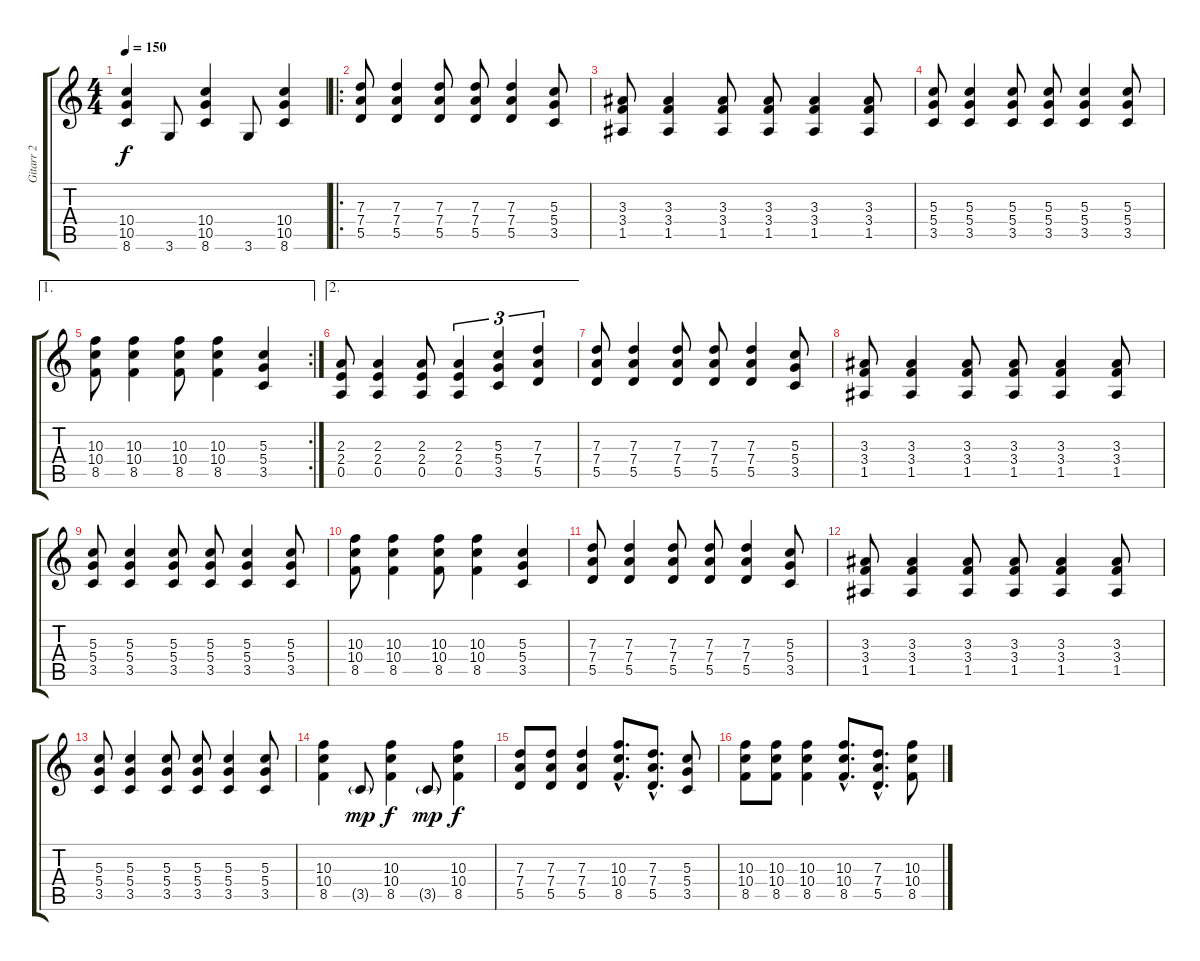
\track ("Gitarr 2" "Gitarr 2") {instrument distortionguitar}
\staff {score tabs}
\tuning (E4 B3 G3 D3 A2 E2) {hide}
\ts (4 4)
\tempo 150
\clef g2
\ks c
(10.4 10.5 8.6).4{dy f} 3.6.8 (10.4 10.5 8.6).4 3.6.8 (10.4 10.5 8.6).4 |
\ro
(7.3 7.4 5.5).8 (7.3 7.4 5.5).4 (7.3 7.4 5.5).8 (7.3 7.4 5.5).8 (7.3 7.4 5.5).4 (5.3 5.4 3.5).8 |
(3.3 3.4 1.5).8 (3.3 3.4 1.5).4 (3.3 3.4 1.5).8 (3.3 3.4 1.5).8 (3.3 3.4 1.5).4 (3.3 3.4 1.5).8 |
(5.3 5.4 3.5).8 (5.3 5.4 3.5).4 (5.3 5.4 3.5).8 (5.3 5.4 3.5).8 (5.3 5.4 3.5).4 (5.3 5.4 3.5).8 |
\ae 1
\rc 2
(10.3 10.4 8.5).8 (10.3 10.4 8.5).4 (10.3 10.4 8.5).8 (10.3 10.4 8.5).4 (5.3 5.4 3.5).4 |
\ae 2
(2.3 2.4 0.5).8 (2.3 2.4 0.5).4 (2.3 2.4 0.5).8 (2.3 2.4 0.5).4{tu (3 2)} (5.3 5.4 3.5).4{tu (3 2)} (7.3 7.4 5.5).4{tu (3 2)} |
(7.3 7.4 5.5).8 (7.3 7.4 5.5).4 (7.3 7.4 5.5).8 (7.3 7.4 5.5).8 (7.3 7.4 5.5).4 (5.3 5.4 3.5).8 |
(3.3 3.4 1.5).8 (3.3 3.4 1.5).4 (3.3 3.4 1.5).8 (3.3 3.4 1.5).8 (3.3 3.4 1.5).4 (3.3 3.4 1.5).8 |
(5.3 5.4 3.5).8 (5.3 5.4 3.5).4 (5.3 5.4 3.5).8 (5.3 5.4 3.5).8 (5.3 5.4 3.5).4 (5.3 5.4 3.5).8 |
(10.3 10.4 8.5).8 (10.3 10.4 8.5).4 (10.3 10.4 8.5).8 (10.3 10.4 8.5).4 (5.3 5.4 3.5).4 |
(7.3 7.4 5.5).8 (7.3 7.4 5.5).4 (7.3 7.4 5.5).8 (7.3 7.4 5.5).8 (7.3 7.4 5.5).4 (5.3 5.4 3.5).8 |
(3.3 3.4 1.5).8 (3.3 3.4 1.5).4 (3.3 3.4 1.5).8 (3.3 3.4 1.5).8 (3.3 3.4 1.5).4 (3.3 3.4 1.5).8 |
(5.3 5.4 3.5).8 (5.3 5.4 3.5).4 (5.3 5.4 3.5).8 (5.3 5.4 3.5).8 (5.3 5.4 3.5).4 (5.3 5.4 3.5).8 |
(10.3 10.4 8.5).4 3.5{g}.8{dy mp} (10.3 10.4 8.5).4{dy f} 3.5{g}.8{dy mp} (10.3 10.4 8.5).4{dy f} |
(7.3 7.4 5.5).8 (7.3 7.4 5.5).8 (7.3 7.4 5.5).4 (10.3{hac} 10.4{hac} 8.5{hac}).8{d} (7.3{hac} 7.4{hac} 5.5{hac}).8{d} (5.3 5.4 3.5).8 |
(10.3 10.4 8.5).8 (10.3 10.4 8.5).8 (10.3 10.4 8.5).4 (10.3{hac} 10.4{hac} 8.5{hac}).8{d} (7.3{hac} 7.4{hac} 5.5{hac}).8{d} (10.3 10.4 8.5).8
